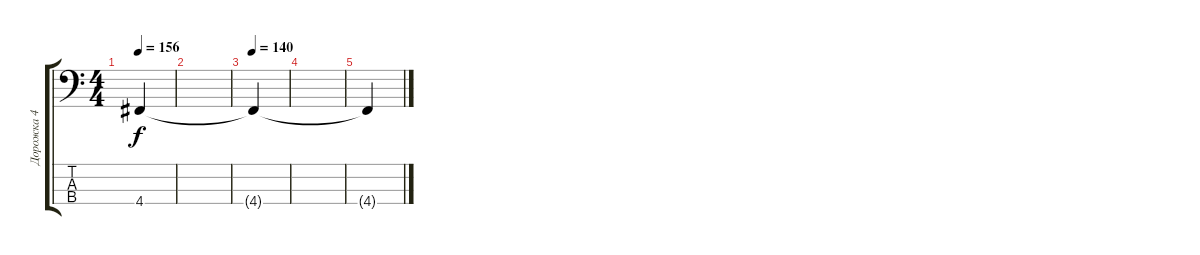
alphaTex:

\track ("Дорожка 4" "Дорожка 4") {instrument electricbassfinger}
\staff {score tabs}
\tuning (G2 D2 A1 D1) {hide}
\ts (4 4)
\tempo 156
\clef f4
\ks c
4.4{t}.4{dy f} |
|
\tempo 140
4.4{t}.4 |
|
4.4{t}.4
